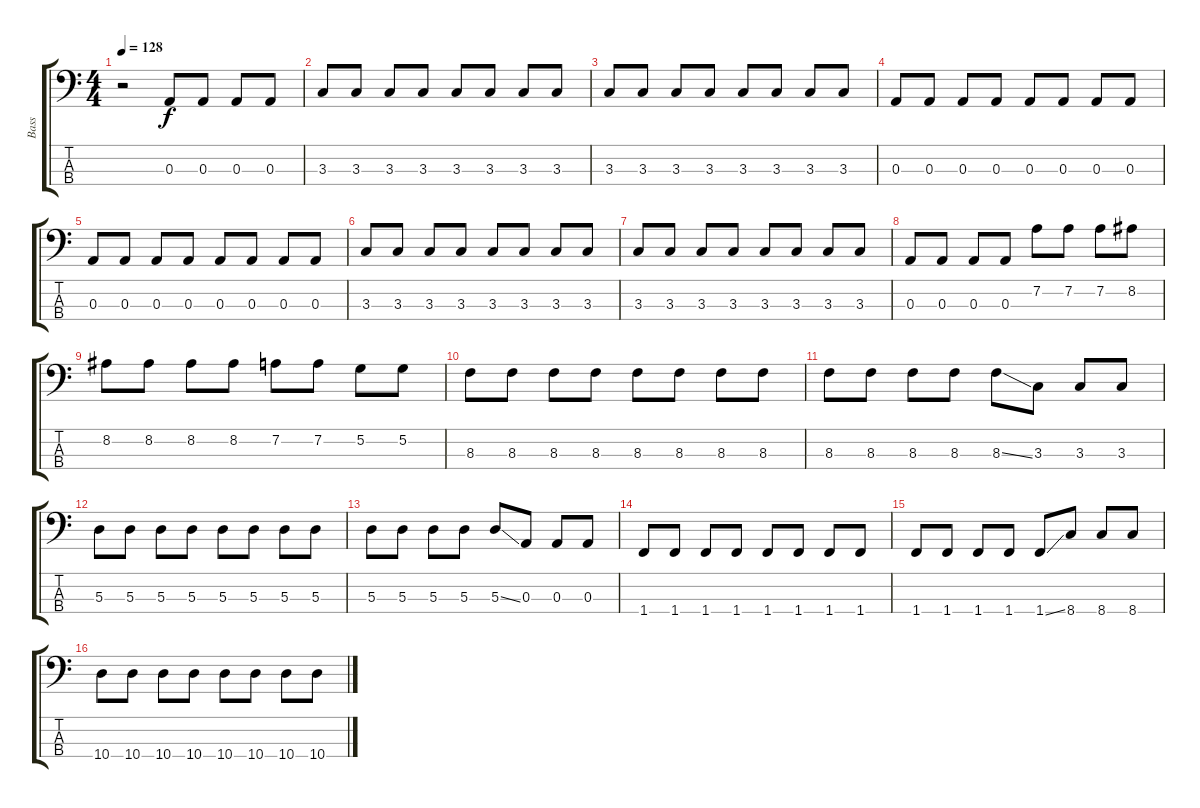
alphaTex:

\track ("Bass" "Bass") {instrument electricbasspick}
\staff {score tabs}
\tuning (G2 D2 A1 E1) {hide}
\ts (4 4)
\tempo 128
\clef f4
\ks c
r.2{dy f} 0.3.8 0.3.8 0.3.8 0.3.8 |
3.3.8 3.3.8 3.3.8 3.3.8 3.3.8 3.3.8 3.3.8 3.3.8 |
3.3.8 3.3.8 3.3.8 3.3.8 3.3.8 3.3.8 3.3.8 3.3.8 |
0.3.8 0.3.8 0.3.8 0.3.8 0.3.8 0.3.8 0.3.8 0.3.8 |
0.3.8 0.3.8 0.3.8 0.3.8 0.3.8 0.3.8 0.3.8 0.3.8 |
3.3.8 3.3.8 3.3.8 3.3.8 3.3.8 3.3.8 3.3.8 3.3.8 |
3.3.8 3.3.8 3.3.8 3.3.8 3.3.8 3.3.8 3.3.8 3.3.8 |
0.3.8 0.3.8 0.3.8 0.3.8 7.2.8 7.2.8 7.2.8 8.2.8 |
8.2.8 8.2.8 8.2.8 8.2.8 7.2.8 7.2.8 5.2.8 5.2.8 |
8.3.8 8.3.8 8.3.8 8.3.8 8.3.8 8.3.8 8.3.8 8.3.8 |
8.3.8 8.3.8 8.3.8 8.3.8 8.3{ss}.8 3.3.8 3.3.8 3.3.8 |
5.3.8 5.3.8 5.3.8 5.3.8 5.3.8 5.3.8 5.3.8 5.3.8 |
5.3.8 5.3.8 5.3.8 5.3.8 5.3{ss}.8 0.3.8 0.3.8 0.3.8 |
1.4.8 1.4.8 1.4.8 1.4.8 1.4.8 1.4.8 1.4.8 1.4.8 |
1.4.8 1.4.8 1.4.8 1.4.8 1.4{ss}.8 8.4.8 8.4.8 8.4.8 |
10.4.8 10.4.8 10.4.8 10.4.8 10.4.8 10.4.8 10.4.8 10.4.8
